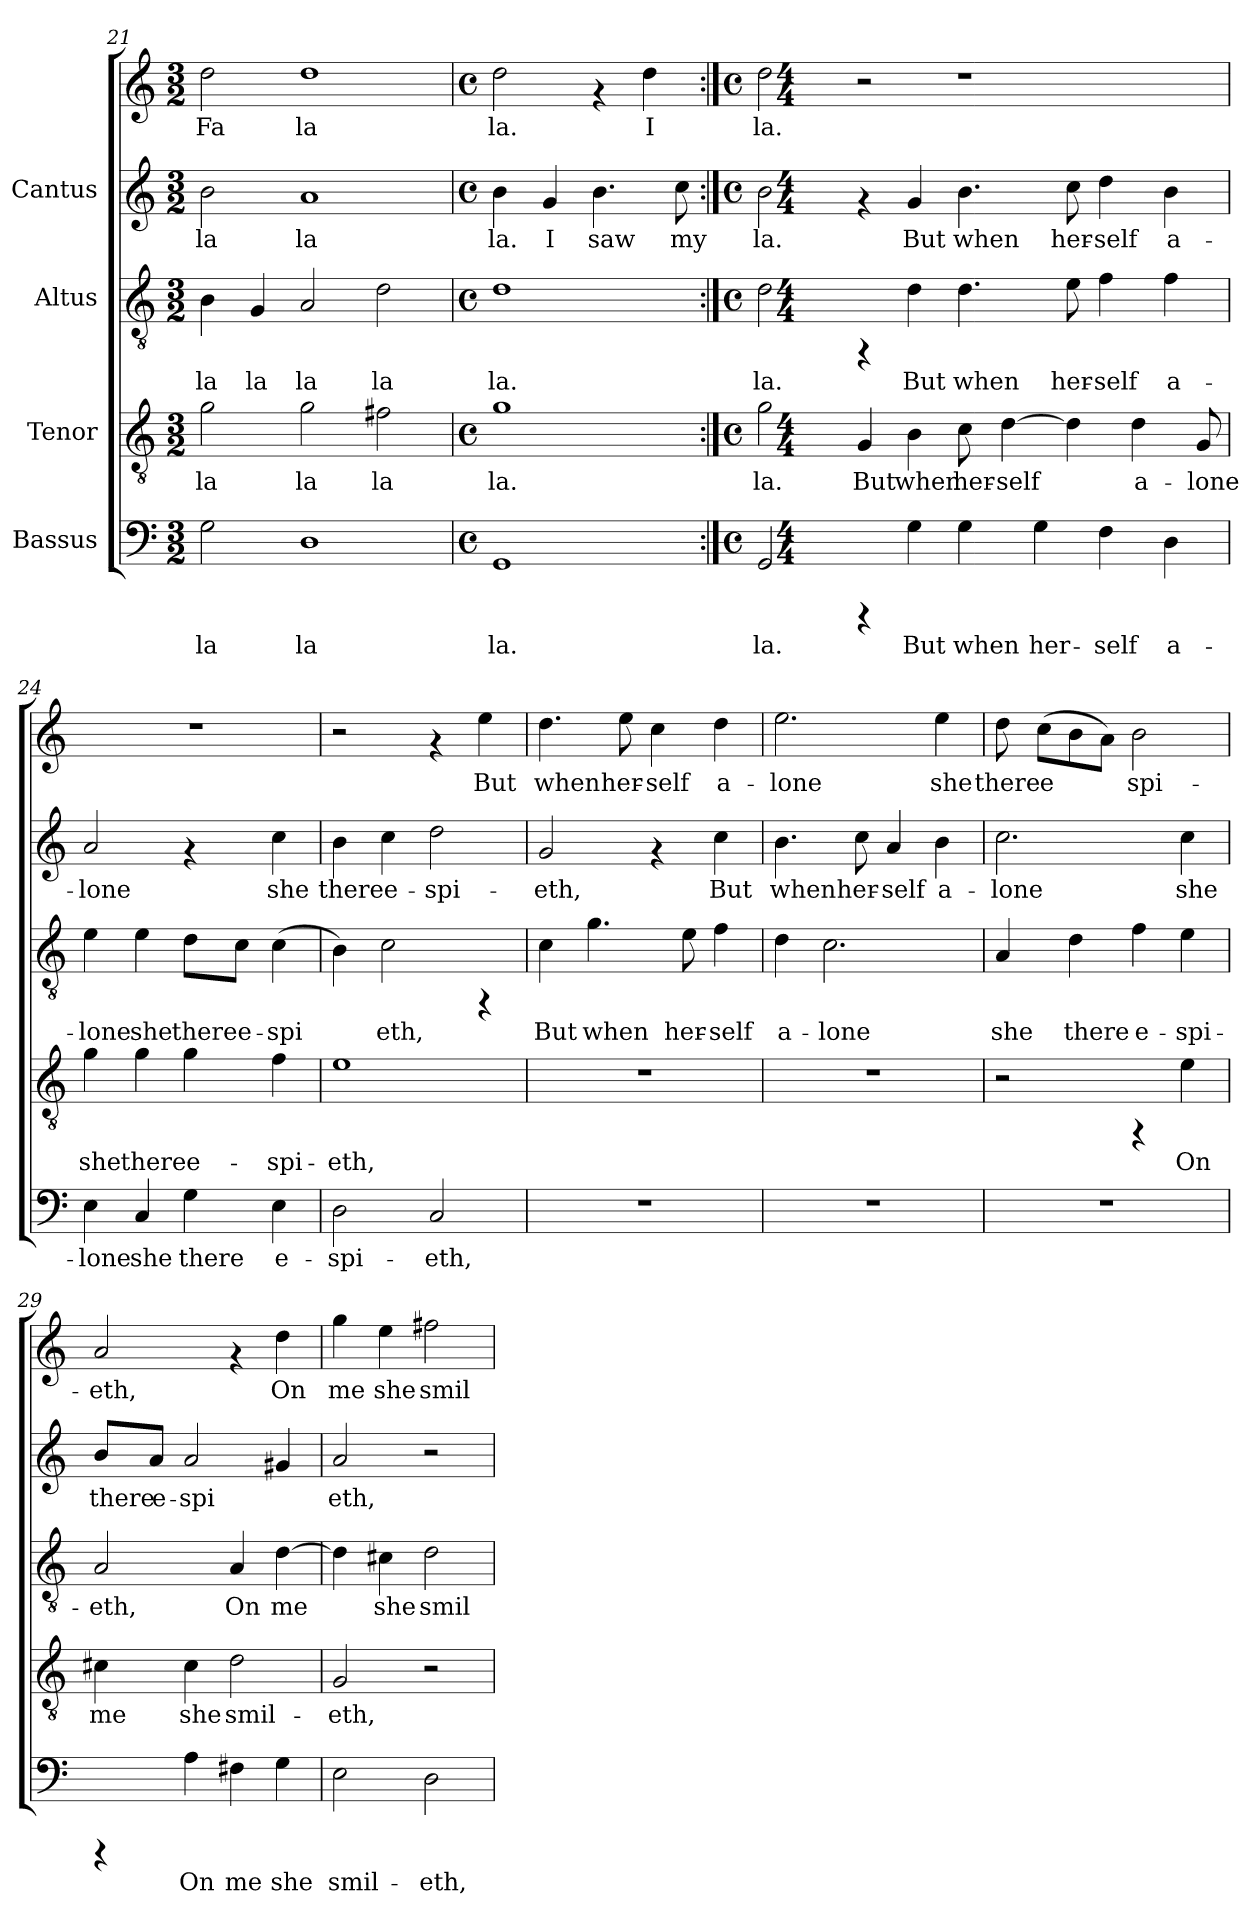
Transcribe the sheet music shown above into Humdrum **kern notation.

**kern	**text	**kern	**text	**kern	**text	**kern	**text	**kern	**text
*part4	*part4	*part3	*part3	*part2	*part2	*part1	*part1	*part1	*part1
*staff5	*staff5	*staff4	*staff4	*staff3	*staff3	*staff2	*staff2	*staff1	*staff1
*I"Bassus	*	*I"Tenor	*	*I"Altus	*	*I"Cantus	*	*	*
*clefF4	*	*clefGv2	*	*clefGv2	*	*clefG2	*	*clefG2	*
*M3/2	*	*M3/2	*	*M3/2	*	*M3/2	*	*M3/2	*
=21	=21	=21	=21	=21	=21	=21	=21	=21	=21
!	!LO:LY:b:cj	!	!LO:LY:b:cj	!	!LO:LY:b:cj	!	!LO:LY:b:cj	!	!LO:LY:b:cj
2G\	la	2g\	la	4B\	la	2b\	la	2dd\	Fa
!	!	!	!	!	!LO:LY:b:cj	!	!	!	!
.	.	.	.	4G/	la	.	.	.	.
!	!LO:LY:b:cj	!	!LO:LY:b:cj	!	!LO:LY:b:cj	!	!LO:LY:b:cj	!	!LO:LY:b:cj
1D	la	2g\	la	2A/	la	1a	la	1dd	la
!	!	!	!LO:LY:b:cj	!	!LO:LY:b:cj	!	!	!	!
.	.	2f#X\	la	2d\	la	.	.	.	.
=22	=22	=22	=22	=22	=22	=22	=22	=22	=22
*M4/4	*	*M4/4	*	*M4/4	*	*M4/4	*	*M4/4	*
*met(c)	*	*met(c)	*	*met(c)	*	*met(c)	*	*met(c)	*
*	*	*	*	*	*	*	*	*MM132	*
!	!LO:LY:b:cj	!	!LO:LY:b:cj	!	!LO:LY:b:cj	!	!LO:LY:b:cj	!	!LO:LY:b:cj
1GG	la.	1g	la.	1d	la.	4b\	la.	2dd\	la.
!	!	!	!	!	!	!	!LO:LY:b:cj	!	!
.	.	.	.	.	.	4g/	I	.	.
!	!	!	!	!	!	!	!LO:LY:b:cj	!	!
.	.	.	.	.	.	4.b\	saw	4rf	.
!	!	!	!	!	!	!	!	!	!LO:LY:b:cj
.	.	.	.	.	.	.	.	4dd\	I
!	!	!	!	!	!	!	!LO:LY:b:cj	!	!
.	.	.	.	.	.	8cc\	my	.	.
!!LO:LB:g=z
=23:|!	=23:|!	=23:|!	=23:|!	=23:|!	=23:|!	=23:|!	=23:|!	=23:|!	=23:|!
*M4/4	*	*M4/4	*	*M4/4	*	*M4/4	*	*M4/4	*
*met(c)	*	*met(c)	*	*met(c)	*	*met(c)	*	*met(c)	*
*	*	*	*	*	*	*	*	*MM132	*
!	!LO:LY:b:cj	!	!LO:LY:b:cj	!	!LO:LY:b:cj	!	!LO:LY:b:cj	!	!LO:LY:b:cj
2GG/	la.	2g\	la.	2d\	la.	2b\	la.	2dd\	la.
*M4/4	*	*M4/4	*	*M4/4	*	*M4/4	*	*M4/4	*
!	!	!	!LO:LY:b:cj	!	!	!	!	!	!
4rCCC	.	4G/	But	4rFF	.	4rf	.	2r	.
!	!LO:LY:b:cj	!	!LO:LY:b:cj	!	!LO:LY:b:cj	!	!LO:LY:b:cj	!	!
4G\	But	4B\	when	4d\	But	4g/	But	.	.
!	!LO:LY:b:cj	!	!LO:LY:b:cj	!	!LO:LY:b:cj	!	!LO:LY:b:cj	!	!
4G\	when	8c\	her-	4.d\	when	4.b\	when	1r	.
!	!	!	!LO:LY:b:cj	!	!	!	!	!	!
.	.	[>4d\	-self	.	.	.	.	.	.
!	!LO:LY:b:cj	!	!	!	!	!	!	!	!
4G\	her-	.	.	.	.	.	.	.	.
!	!	!	!LO:LY:b:cj	!	!LO:LY:b:cj	!	!LO:LY:b:cj	!	!
.	.	4d\]	.	8e\	her-	8cc\	her-	.	.
!	!LO:LY:b:cj	!	!	!	!LO:LY:b:cj	!	!LO:LY:b:cj	!	!
4F\	-self	.	.	4f\	-self	4dd\	-self	.	.
!	!	!	!LO:LY:b:cj	!	!	!	!	!	!
.	.	4d\	a-	.	.	.	.	.	.
!	!LO:LY:b:cj	!	!	!	!LO:LY:b:cj	!	!LO:LY:b:cj	!	!
4D\	a-	.	.	4f\	a-	4b\	a-	.	.
!	!	!	!LO:LY:b:cj	!	!	!	!	!	!
.	.	8G/	-lone	.	.	.	.	.	.
=24	=24	=24	=24	=24	=24	=24	=24	=24	=24
!	!LO:LY:b:cj	!	!LO:LY:b:cj	!	!LO:LY:b:cj	!	!LO:LY:b:cj	!	!
4E\	-lone	4g\	she	4e\	-lone	2a/	-lone	1r	.
!	!LO:LY:b:cj	!	!LO:LY:b:cj	!	!LO:LY:b:cj	!	!	!	!
4C/	she	4g\	there	4e\	she	.	.	.	.
!	!LO:LY:b:cj	!	!LO:LY:b:cj	!	!LO:LY:b:cj	!	!	!	!
4G\	there	4g\	e-	8d\L	there	4rf	.	.	.
!	!	!	!	!	!LO:LY:b:cj	!	!	!	!
.	.	.	.	8c\J	e-	.	.	.	.
!	!LO:LY:b:cj	!	!LO:LY:b:cj	!	!LO:LY:b:cj	!	!LO:LY:b:cj	!	!
4E\	e-	4f\	-spi-	(>4c\	-spi-	4cc\	she	.	.
=25	=25	=25	=25	=25	=25	=25	=25	=25	=25
!	!LO:LY:b:cj	!	!LO:LY:b:cj	!	!LO:LY:b:cj	!	!LO:LY:b:cj	!	!
2D\	-spi-	1e	-eth,	4B\)	-	4b\	there	2r	.
!	!	!	!	!	!LO:LY:b:cj	!	!LO:LY:b:cj	!	!
.	.	.	.	2c\	eth,	4cc\	e-	.	.
!	!LO:LY:b:cj	!	!	!	!	!	!LO:LY:b:cj	!	!
2C/	-eth,	.	.	.	.	2dd\	-spi-	4rf	.
!	!	!	!	!	!	!	!	!	!LO:LY:b:cj
.	.	.	.	4rFF	.	.	.	4ee\	But
!!LO:PB:g=z
=26	=26	=26	=26	=26	=26	=26	=26	=26	=26
!	!	!	!	!	!LO:LY:b:cj	!	!LO:LY:b:cj	!	!LO:LY:b:cj
1r	.	1r	.	4c\	But	2g/	-eth,	4.dd\	-when
!	!	!	!	!	!LO:LY:b:cj	!	!	!	!
.	.	.	.	4.g\	when	.	.	.	.
!	!	!	!	!	!	!	!	!	!LO:LY:b:cj
.	.	.	.	.	.	.	.	8ee\	her-
!	!	!	!	!	!	!	!	!	!LO:LY:b:cj
.	.	.	.	.	.	4rf	.	4cc\	-self
!	!	!	!	!	!LO:LY:b:cj	!	!	!	!
.	.	.	.	8e\	her-	.	.	.	.
!	!	!	!	!	!LO:LY:b:cj	!	!LO:LY:b:cj	!	!LO:LY:b:cj
.	.	.	.	4f\	-self	4cc\	But	4dd\	a-
=27	=27	=27	=27	=27	=27	=27	=27	=27	=27
!	!	!	!	!	!LO:LY:b:cj	!	!LO:LY:b:cj	!	!LO:LY:b:cj
1r	.	1r	.	4d\	a-	4.b\	when	2.ee\	lone
!	!	!	!	!	!LO:LY:b:cj	!	!	!	!
.	.	.	.	2.c\	-lone	.	.	.	.
!	!	!	!	!	!	!	!LO:LY:b:cj	!	!
.	.	.	.	.	.	8cc\	her-	.	.
!	!	!	!	!	!	!	!LO:LY:b:cj	!	!
.	.	.	.	.	.	4a/	-self	.	.
!	!	!	!	!	!	!	!LO:LY:b:cj	!	!LO:LY:b:cj
.	.	.	.	.	.	4b\	a-	4ee\	she
=28	=28	=28	=28	=28	=28	=28	=28	=28	=28
!	!	!	!	!	!LO:LY:b:cj	!	!LO:LY:b:cj	!	!LO:LY:b:cj
1r	.	2r	.	4A/	she	2.cc\	-lone	8dd\	-there
!	!	!	!	!	!	!	!	!	!LO:LY:b:cj
.	.	.	.	.	.	.	.	(>8cc\L	e-
!	!	!	!	!	!LO:LY:b:cj	!	!	!	!LO:LY:b:cj
.	.	.	.	4d\	there	.	.	8b\	-
!	!	!	!	!	!	!	!	!	!LO:LY:b:cj
.	.	.	.	.	.	.	.	8a\J)	.
!	!	!	!	!	!LO:LY:b:cj	!	!	!	!LO:LY:b:cj
.	.	4rFF	.	4f\	e-	.	.	2b\	spi-
!	!	!	!LO:LY:b:cj	!	!LO:LY:b:cj	!	!LO:LY:b:cj	!	!
.	.	4e\	On	4e\	-spi-	4cc\	she	.	.
=29	=29	=29	=29	=29	=29	=29	=29	=29	=29
!	!	!	!LO:LY:b:cj	!	!LO:LY:b:cj	!	!LO:LY:b:cj	!	!LO:LY:b:cj
4rCCC	.	4c#X\	me	2A/	-eth,	8b/L	there	2a/	eth,
!	!	!	!	!	!	!	!LO:LY:b:cj	!	!
.	.	.	.	.	.	8a/J	e-	.	.
!	!LO:LY:b:cj	!	!LO:LY:b:cj	!	!	!	!LO:LY:b:cj	!	!
4A\	On	4c#\	she	.	.	2a/	-spi-	.	.
!	!LO:LY:b:cj	!	!LO:LY:b:cj	!	!LO:LY:b:cj	!	!	!	!
4F#X\	me	2d\	smil-	4A/	On	.	.	4rf	.
!	!LO:LY:b:cj	!	!	!	!LO:LY:b:cj	!	!LO:LY:b:cj	!	!LO:LY:b:cj
4G\	she	.	.	[>4d\	me	4g#X/	--	4dd\	On
!!LO:LB:g=z
=30	=30	=30	=30	=30	=30	=30	=30	=30	=30
!	!LO:LY:b:cj	!	!LO:LY:b:cj	!	!LO:LY:b:cj	!	!LO:LY:b:cj	!	!LO:LY:b:cj
2E\	smil-	2G/	-eth,	4d\]	.	2a/	-eth,	4gg\	-me
!	!	!	!	!	!LO:LY:b:cj	!	!	!	!LO:LY:b:cj
.	.	.	.	4c#X\	she	.	.	4ee\	she
!	!LO:LY:b:cj	!	!	!	!LO:LY:b:cj	!	!	!	!LO:LY:b:cj
2D\	-eth,	2r	.	2d\	smil-	2r	.	2ff#X\	smil-
=	=	=	=	=	=	=	=	=	=
*-	*-	*-	*-	*-	*-	*-	*-	*-	*-
